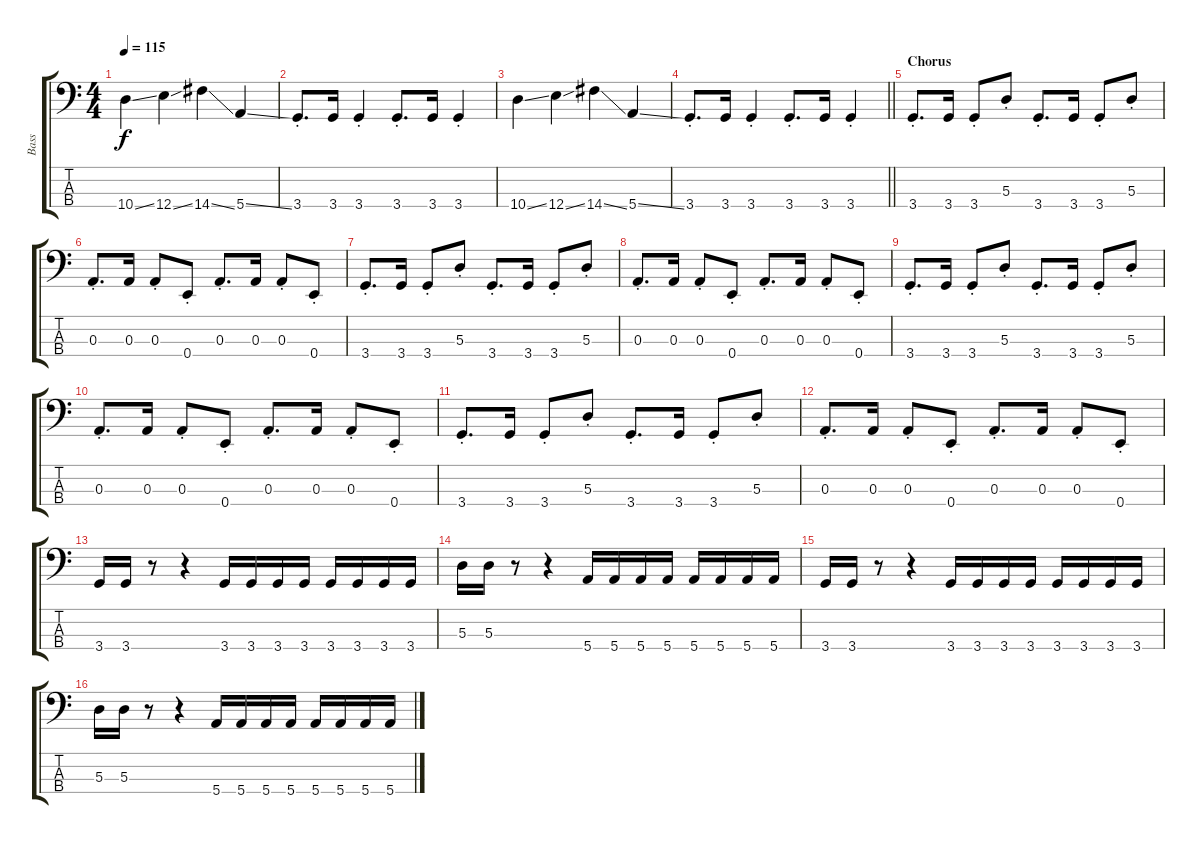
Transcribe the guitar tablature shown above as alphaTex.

\track ("Bass" "Bass") {instrument electricbasspick}
\staff {score tabs}
\tuning (G2 D2 A1 E1) {hide}
\ts (4 4)
\tempo 115
\clef f4
\ks c
10.4{ss}.4{dy f} 12.4{ss}.4 14.4{ss}.4 5.4{ss}.4 |
3.4{st}.8{d} 3.4.16 3.4{st}.4 3.4{st}.8{d} 3.4.16 3.4{st}.4 |
10.4{ss}.4 12.4{ss}.4 14.4{ss}.4 5.4{ss}.4 |
\barLineRight lightlight
3.4{st}.8{d} 3.4.16 3.4{st}.4 3.4{st}.8{d} 3.4.16 3.4{st}.4 |
\section ("" "Chorus")
3.4{st}.8{d} 3.4.16 3.4{st}.8 5.3{st}.8 3.4{st}.8{d} 3.4.16 3.4{st}.8 5.3{st}.8 |
0.3{st}.8{d} 0.3.16 0.3{st}.8 0.4{st}.8 0.3{st}.8{d} 0.3.16 0.3{st}.8 0.4{st}.8 |
3.4{st}.8{d} 3.4.16 3.4{st}.8 5.3{st}.8 3.4{st}.8{d} 3.4.16 3.4{st}.8 5.3{st}.8 |
0.3{st}.8{d} 0.3.16 0.3{st}.8 0.4{st}.8 0.3{st}.8{d} 0.3.16 0.3{st}.8 0.4{st}.8 |
3.4{st}.8{d} 3.4.16 3.4{st}.8 5.3{st}.8 3.4{st}.8{d} 3.4.16 3.4{st}.8 5.3{st}.8 |
0.3{st}.8{d} 0.3.16 0.3{st}.8 0.4{st}.8 0.3{st}.8{d} 0.3.16 0.3{st}.8 0.4{st}.8 |
3.4{st}.8{d} 3.4.16 3.4{st}.8 5.3{st}.8 3.4{st}.8{d} 3.4.16 3.4{st}.8 5.3{st}.8 |
0.3{st}.8{d} 0.3.16 0.3{st}.8 0.4{st}.8 0.3{st}.8{d} 0.3.16 0.3{st}.8 0.4{st}.8 |
3.4.16 3.4.16 r.8 r.4 3.4.16 3.4.16 3.4.16 3.4.16 3.4.16 3.4.16 3.4.16 3.4.16 |
5.3.16 5.3.16 r.8 r.4 5.4.16 5.4.16 5.4.16 5.4.16 5.4.16 5.4.16 5.4.16 5.4.16 |
3.4.16 3.4.16 r.8 r.4 3.4.16 3.4.16 3.4.16 3.4.16 3.4.16 3.4.16 3.4.16 3.4.16 |
5.3.16 5.3.16 r.8 r.4 5.4.16 5.4.16 5.4.16 5.4.16 5.4.16 5.4.16 5.4.16 5.4.16
